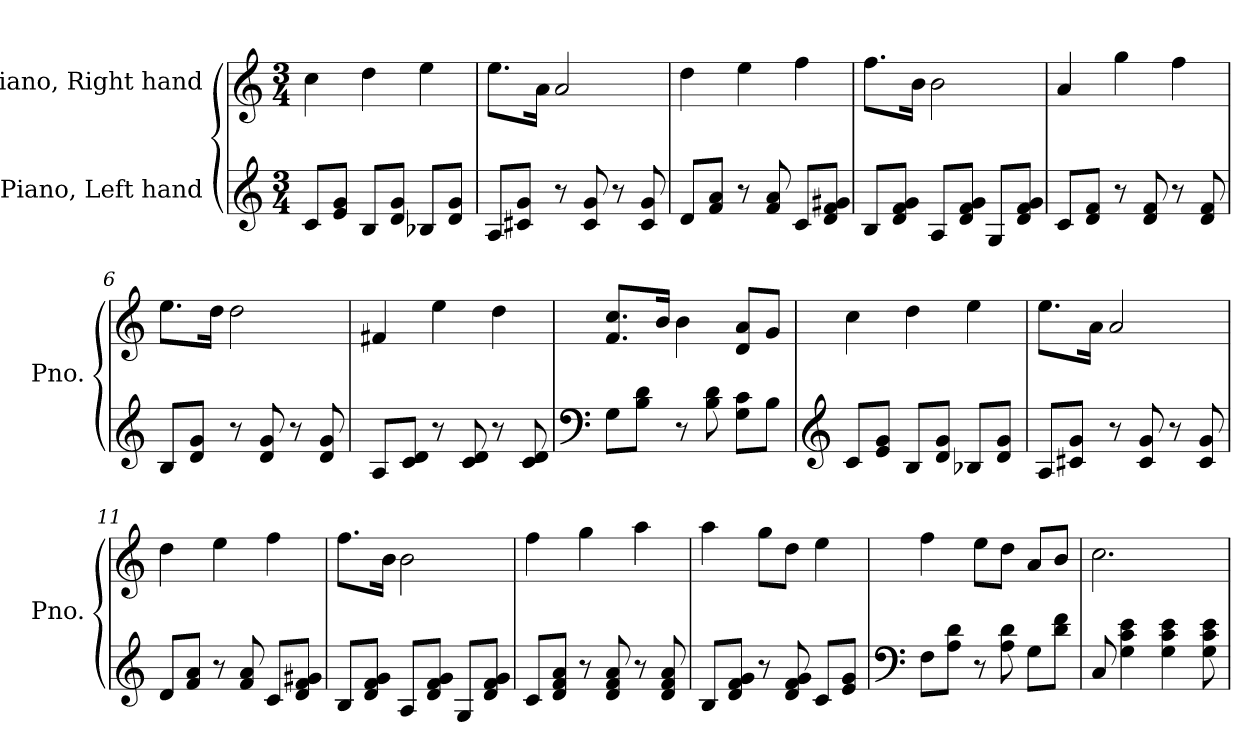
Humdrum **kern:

**kern	**kern
*part2	*part1
*staff2	*staff1
*I"Piano, Left hand	*I"Piano, Right hand
*I'Pno.	*I'Pno.
*clefG2	*clefG2
*k[]	*k[]
*M3/4	*M3/4
*MM120	*MM120
=1	=1
8c/L	4cc\
8e/ 8g/J	.
8B/L	4dd\
8d/ 8g/J	.
8B-X/L	4ee\
8d/ 8g/J	.
=2	=2
8A/L	8.ee\L
8c#X/ 8g/J	.
.	16a\Jk
8r	2a/
8c#/ 8g/	.
8r	.
8c#/ 8g/	.
=3	=3
8d/L	4dd\
8f/ 8a/J	.
8r	4ee\
8f/ 8a/	.
8c/L	4ff\
8d/ 8f/ 8g#X/J	.
=4	=4
8B/L	8.ff\L
8d/ 8f/ 8g/J	.
.	16b\Jk
8A/L	2b\
8d/ 8f/ 8g/J	.
8G/L	.
8d/ 8f/ 8g/J	.
!!LO:LB:g=z
=5	=5
8c/L	4a/
8d/ 8f/J	.
8r	4gg\
8d/ 8f/	.
8r	4ff\
8d/ 8f/	.
=6	=6
8B/L	8.ee\L
8d/ 8g/J	.
.	16dd\Jk
8r	2dd\
8d/ 8g/	.
8r	.
8d/ 8g/	.
=7	=7
8A/L	4f#X/
8c/ 8d/J	.
8r	4ee\
8c/ 8d/	.
8r	4dd\
8c/ 8d/	.
=8	=8
*clefF4	*
8G\L	8.f/ 8.cc/L
8B\ 8d\J	.
.	16b/Jk
8r	4b\
8B\ 8d\	.
8G\ 8c\L	8d/ 8a/L
8B\J	8g/J
=9	=9
*clefG2	*
8c/L	4cc\
8e/ 8g/J	.
8B/L	4dd\
8d/ 8g/J	.
8B-X/L	4ee\
8d/ 8g/J	.
!!LO:LB:g=z
=10	=10
8A/L	8.ee\L
8c#X/ 8g/J	.
.	16a\Jk
8r	2a/
8c#/ 8g/	.
8r	.
8c#/ 8g/	.
=11	=11
8d/L	4dd\
8f/ 8a/J	.
8r	4ee\
8f/ 8a/	.
8c/L	4ff\
8d/ 8f/ 8g#X/J	.
=12	=12
8B/L	8.ff\L
8d/ 8f/ 8g/J	.
.	16b\Jk
8A/L	2b\
8d/ 8f/ 8g/J	.
8G/L	.
8d/ 8f/ 8g/J	.
=13	=13
8c/L	4ff\
8d/ 8f/ 8a/J	.
8r	4gg\
8d/ 8f/ 8a/	.
8r	4aa\
8d/ 8f/ 8a/	.
=14	=14
8B/L	4aa\
8d/ 8f/ 8g/J	.
8r	8gg\L
8d/ 8f/ 8g/	8dd\J
8c/L	4ee\
8e/ 8g/J	.
!!LO:LB:g=z
=15	=15
*clefF4	*
8F\L	4ff\
8A\ 8d\J	.
8r	8ee\L
8A\ 8d\	8dd\J
8G\L	8a/L
8d\ 8f\J	8b/J
=16	=16
8C/	2.cc\
4G\ 4c\ 4e\	.
4G\ 4c\ 4e\	.
8G\ 8c\ 8e\	.
=	=
*-	*-
